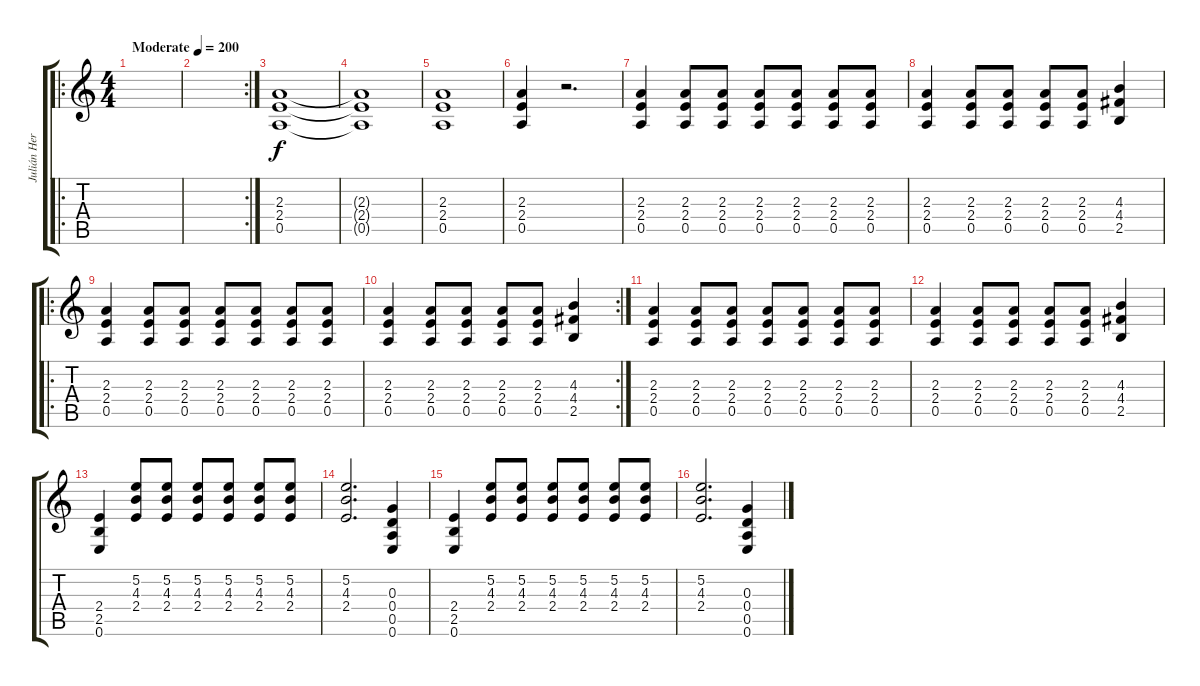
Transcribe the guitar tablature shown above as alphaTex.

\track ("Julián Hernández - Guitarra rítmica" "Julián Her") {instrument overdrivenguitar}
\staff {score tabs}
\tuning (E4 B3 G3 D3 A2 E2) {hide}
\ro
\ts (4 4)
\tempo (200 "Moderate")
\clef g2
\ks c
|
\rc 2
|
(2.3 2.4 0.5).1 |
(2.3{t} 2.4{t} 0.5{t}).1 |
(2.3 2.4 0.5).1 |
(2.3 2.4 0.5).4 r.2{d} |
(2.3 2.4 0.5).4 (2.3 2.4 0.5).8 (2.3 2.4 0.5).8 (2.3 2.4 0.5).8 (2.3 2.4 0.5).8 (2.3 2.4 0.5).8 (2.3 2.4 0.5).8 |
(2.3 2.4 0.5).4 (2.3 2.4 0.5).8 (2.3 2.4 0.5).8 (2.3 2.4 0.5).8 (2.3 2.4 0.5).8 (4.3 4.4 2.5).4 |
\ro
(2.3 2.4 0.5).4 (2.3 2.4 0.5).8 (2.3 2.4 0.5).8 (2.3 2.4 0.5).8 (2.3 2.4 0.5).8 (2.3 2.4 0.5).8 (2.3 2.4 0.5).8 |
\rc 2
(2.3 2.4 0.5).4 (2.3 2.4 0.5).8 (2.3 2.4 0.5).8 (2.3 2.4 0.5).8 (2.3 2.4 0.5).8 (4.3 4.4 2.5).4 |
(2.3 2.4 0.5).4 (2.3 2.4 0.5).8 (2.3 2.4 0.5).8 (2.3 2.4 0.5).8 (2.3 2.4 0.5).8 (2.3 2.4 0.5).8 (2.3 2.4 0.5).8 |
(2.3 2.4 0.5).4 (2.3 2.4 0.5).8 (2.3 2.4 0.5).8 (2.3 2.4 0.5).8 (2.3 2.4 0.5).8 (4.3 4.4 2.5).4 |
(2.4 2.5 0.6).4 (5.2 4.3 2.4).8 (5.2 4.3 2.4).8 (5.2 4.3 2.4).8 (5.2 4.3 2.4).8 (5.2 4.3 2.4).8 (5.2 4.3 2.4).8 |
(5.2 4.3 2.4).2{d} (0.3 0.4 0.5 0.6).4 |
(2.4 2.5 0.6).4 (5.2 4.3 2.4).8 (5.2 4.3 2.4).8 (5.2 4.3 2.4).8 (5.2 4.3 2.4).8 (5.2 4.3 2.4).8 (5.2 4.3 2.4).8 |
(5.2 4.3 2.4).2{d} (0.3 0.4 0.5 0.6).4
